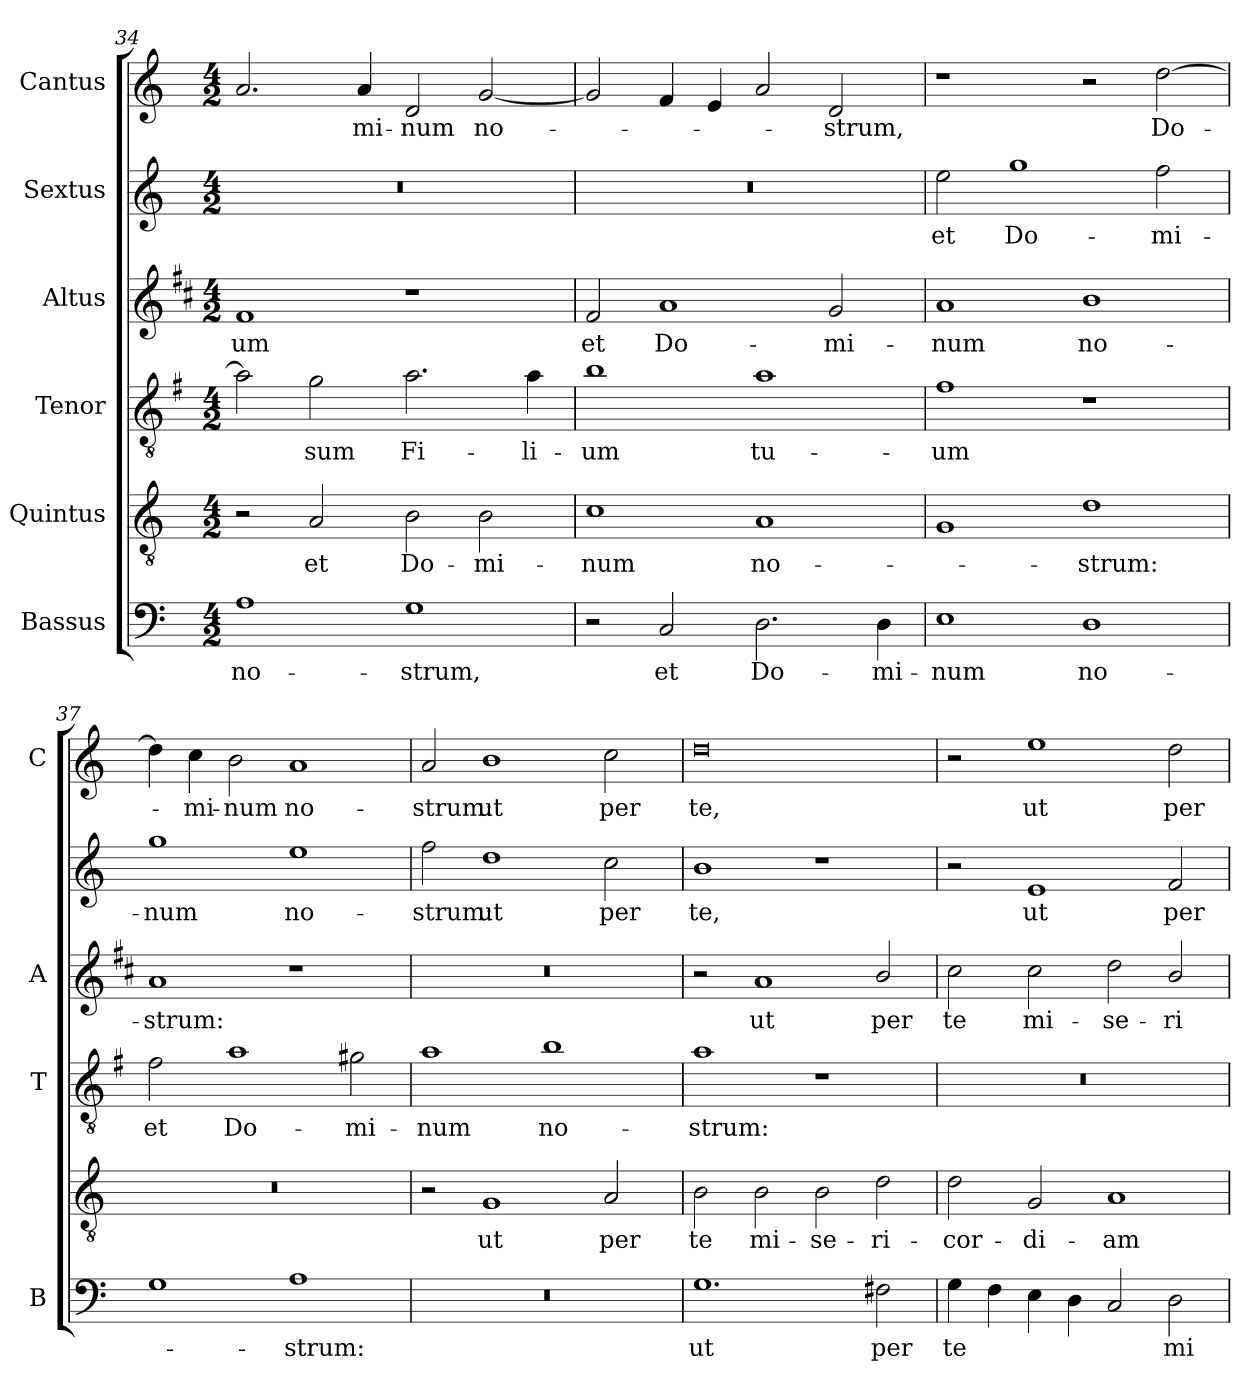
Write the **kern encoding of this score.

**kern	**text	**kern	**text	**kern	**text	**kern	**text	**kern	**text	**kern	**text
*part6	*part6	*part5	*part5	*part4	*part4	*part3	*part3	*part2	*part2	*part1	*part1
*staff6	*staff6	*staff5	*staff5	*staff4	*staff4	*staff3	*staff3	*staff2	*staff2	*staff1	*staff1
*I"Bassus	*	*I"Quintus	*	*I"Tenor	*	*I"Altus	*	*I"Sextus	*	*I"Cantus	*
*I'B	*	*	*	*I'T	*	*I'A	*	*	*	*I'C	*
*clefF4	*	*clefGv2	*	*clefGv2	*	*clefG2	*	*clefG2	*	*clefG2	*
*	*	*	*	*ITrd4c7	*	*ITrd1c2	*	*	*	*	*
*k[]	*	*k[]	*	*k[]	*	*k[]	*	*k[]	*	*k[]	*
*C:	*	*C:	*	*C:	*	*C:	*	*C:	*	*C:	*
*M4/2	*	*M4/2	*	*M4/2	*	*M4/2	*	*M4/2	*	*M4/2	*
=34	=34	=34	=34	=34	=34	=34	=34	=34	=34	=34	=34
!	!LO:LY:b	!	!	!	!	!	!LO:LY:b	!	!	!	!
1A	no-	2r	.	2d\]	.	1e	-um	0r	.	2.a/	.
!	!	!	!LO:LY:b	!	!LO:LY:b	!	!	!	!	!	!
.	.	2A/	et	2c\	-sum	.	.	.	.	.	.
!	!	!	!	!	!	!	!	!	!	!	!LO:LY:b
.	.	.	.	.	.	.	.	.	.	4a/	-mi-
!	!LO:LY:b	!	!LO:LY:b	!	!LO:LY:b	!	!	!	!	!	!LO:LY:b
1G	-strum,	2B\	Do-	2.d\	Fi-	1r	.	.	.	2d/	-num
!	!	!	!LO:LY:b	!	!	!	!	!	!	!	!LO:LY:b
.	.	2B\	-mi-	.	.	.	.	.	.	[2g/	no-
!	!	!	!	!	!LO:LY:b	!	!	!	!	!	!
.	.	.	.	4d\	-li-	.	.	.	.	.	.
=35	=35	=35	=35	=35	=35	=35	=35	=35	=35	=35	=35
!	!	!	!LO:LY:b	!	!LO:LY:b	!	!LO:LY:b	!	!	!	!
2r	.	1c	-num	1e	-um	2e/	et	0r	.	2g/]	.
!	!LO:LY:b	!	!	!	!	!	!LO:LY:b	!	!	!	!
2C/	et	.	.	.	.	1g	Do-	.	.	4f/	.
.	.	.	.	.	.	.	.	.	.	4e/	.
!	!LO:LY:b	!	!LO:LY:b	!	!LO:LY:b	!	!	!	!	!	!
2.D\	Do-	1A	no-	1d	tu-	.	.	.	.	2a/	.
!	!	!	!	!	!	!	!LO:LY:b	!	!	!	!LO:LY:b
.	.	.	.	.	.	2f/	-mi-	.	.	2d/	-strum,
!	!LO:LY:b	!	!	!	!	!	!	!	!	!	!
4D\	-mi-	.	.	.	.	.	.	.	.	.	.
!!LO:PB:g=z
=36	=36	=36	=36	=36	=36	=36	=36	=36	=36	=36	=36
!	!LO:LY:b	!	!	!	!LO:LY:b	!	!LO:LY:b	!	!LO:LY:b	!	!
1E	-num	1G	.	1B	-um	1g	-num	2ee\	et	1r	.
!	!	!	!	!	!	!	!	!	!LO:LY:b	!	!
.	.	.	.	.	.	.	.	1gg	Do-	.	.
!	!LO:LY:b	!	!LO:LY:b	!	!	!	!LO:LY:b	!	!	!	!
1D	no-	1d	-strum:	1r	.	1a	no-	.	.	2r	.
!	!	!	!	!	!	!	!	!	!LO:LY:b	!	!LO:LY:b
.	.	.	.	.	.	.	.	2ff\	-mi-	[2dd\	Do-
=37	=37	=37	=37	=37	=37	=37	=37	=37	=37	=37	=37
!	!	!	!	!	!LO:LY:b	!	!LO:LY:b	!	!LO:LY:b	!	!
1G	.	0r	.	2B\	et	1g	-strum:	1gg	-num	4dd\]	.
!	!	!	!	!	!	!	!	!	!	!	!LO:LY:b
.	.	.	.	.	.	.	.	.	.	4cc\	-mi-
!	!	!	!	!	!LO:LY:b	!	!	!	!	!	!LO:LY:b
.	.	.	.	1d	Do-	.	.	.	.	2b\	-num
!	!LO:LY:b	!	!	!	!	!	!	!	!LO:LY:b	!	!LO:LY:b
1A	-strum:	.	.	.	.	1r	.	1ee	no-	1a	no-
!	!	!	!	!	!LO:LY:b	!	!	!	!	!	!
.	.	.	.	2c#X\	-mi-	.	.	.	.	.	.
=38	=38	=38	=38	=38	=38	=38	=38	=38	=38	=38	=38
!	!	!	!	!	!LO:LY:b	!	!	!	!LO:LY:b	!	!LO:LY:b
0r	.	2r	.	1d	-num	0r	.	2ff\	-strum:	2a/	-strum:
!	!	!	!LO:LY:b	!	!	!	!	!	!LO:LY:b	!	!LO:LY:b
.	.	1G	ut	.	.	.	.	1dd	ut	1b	ut
!	!	!	!	!	!LO:LY:b	!	!	!	!	!	!
.	.	.	.	1e	no-	.	.	.	.	.	.
!	!	!	!LO:LY:b	!	!	!	!	!	!LO:LY:b	!	!LO:LY:b
.	.	2A/	per	.	.	.	.	2cc\	per	2cc\	per
=39	=39	=39	=39	=39	=39	=39	=39	=39	=39	=39	=39
!	!LO:LY:b	!	!LO:LY:b	!	!LO:LY:b	!	!	!	!LO:LY:b	!	!LO:LY:b
1.G	ut	2B\	te	1d	-strum:	2r	.	1b	te,	0dd	te,
!	!	!	!LO:LY:b	!	!	!	!LO:LY:b	!	!	!	!
.	.	2B\	mi-	.	.	1g	ut	.	.	.	.
!	!	!	!LO:LY:b	!	!	!	!	!	!	!	!
.	.	2B\	-se-	1r	.	.	.	1r	.	.	.
!	!LO:LY:b	!	!LO:LY:b	!	!	!	!LO:LY:b	!	!	!	!
2F#X\	per	2d\	-ri-	.	.	2a/	per	.	.	.	.
=40	=40	=40	=40	=40	=40	=40	=40	=40	=40	=40	=40
!	!LO:LY:b	!	!LO:LY:b	!	!	!	!LO:LY:b	!	!	!	!
4G\	te	2d\	-cor-	0r	.	2b\	te	2r	.	2r	.
4F\	.	.	.	.	.	.	.	.	.	.	.
!	!	!	!LO:LY:b	!	!	!	!LO:LY:b	!	!LO:LY:b	!	!LO:LY:b
4E\	.	2G/	-di-	.	.	2b\	mi-	1e	ut	1ee	ut
4D\	.	.	.	.	.	.	.	.	.	.	.
!	!	!	!LO:LY:b	!	!	!	!LO:LY:b	!	!	!	!
2C/	.	1A	-am	.	.	2cc\	-se-	.	.	.	.
!	!LO:LY:b	!	!	!	!	!	!LO:LY:b	!	!LO:LY:b	!	!LO:LY:b
2D\	mi-	.	.	.	.	2a/	-ri-	2f/	per	2dd\	per
=	=	=	=	=	=	=	=	=	=	=	=
*-	*-	*-	*-	*-	*-	*-	*-	*-	*-	*-	*-
